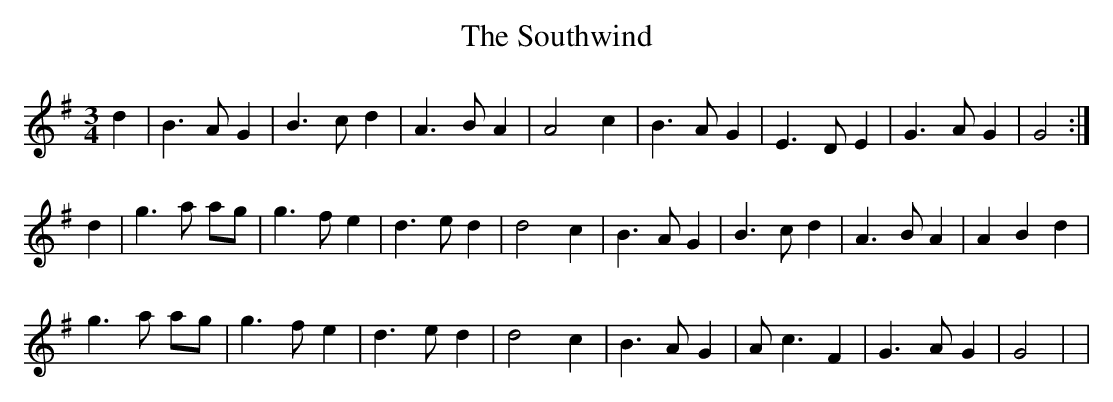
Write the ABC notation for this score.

X:1
T:The Southwind
M:3/4
L:1/8
K:G
d2|B3 A G2|B3 c d2|A3 B A2|A4 c2|\
B3 A G2|E3 D E2|G3 A G2|G4 :|
d2|g3 a ag|g3 f e2|d3 e d2|d4 c2|\
B3 A G2|B3 c d2|A3 B A2|A2 B2 d2|
g3 a ag|g3 f e2|d3 e d2|d4 c2|\
B3 A G2|A c3 F2|G3 A G2|G4|>|
